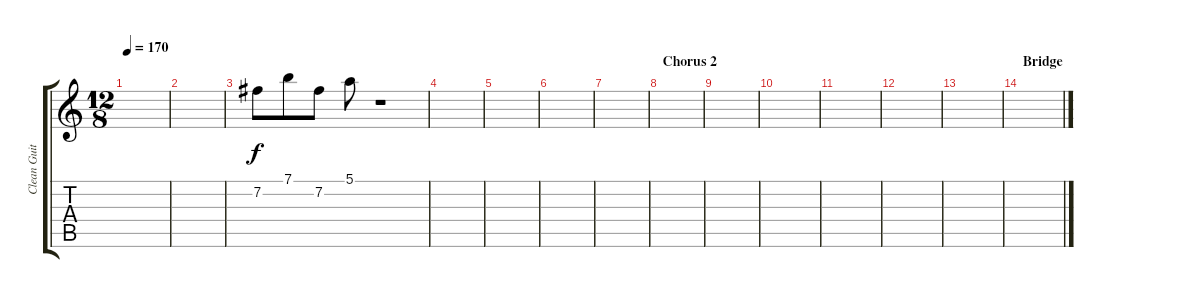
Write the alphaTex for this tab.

\track ("Clean Guitar Theme" "Clean Guit") {instrument electricguitarjazz}
\staff {score tabs}
\tuning (E4 B3 G3 D3 A2 E2) {hide}
\ts (12 8)
\tempo 170
\clef g2
\ks c
|
|
7.2.8 7.1.8 7.2.8 5.1.8 r.1 |
|
|
|
|
\section ("" "Chorus 2")
|
|
|
|
|
|
\section ("" "Bridge")
